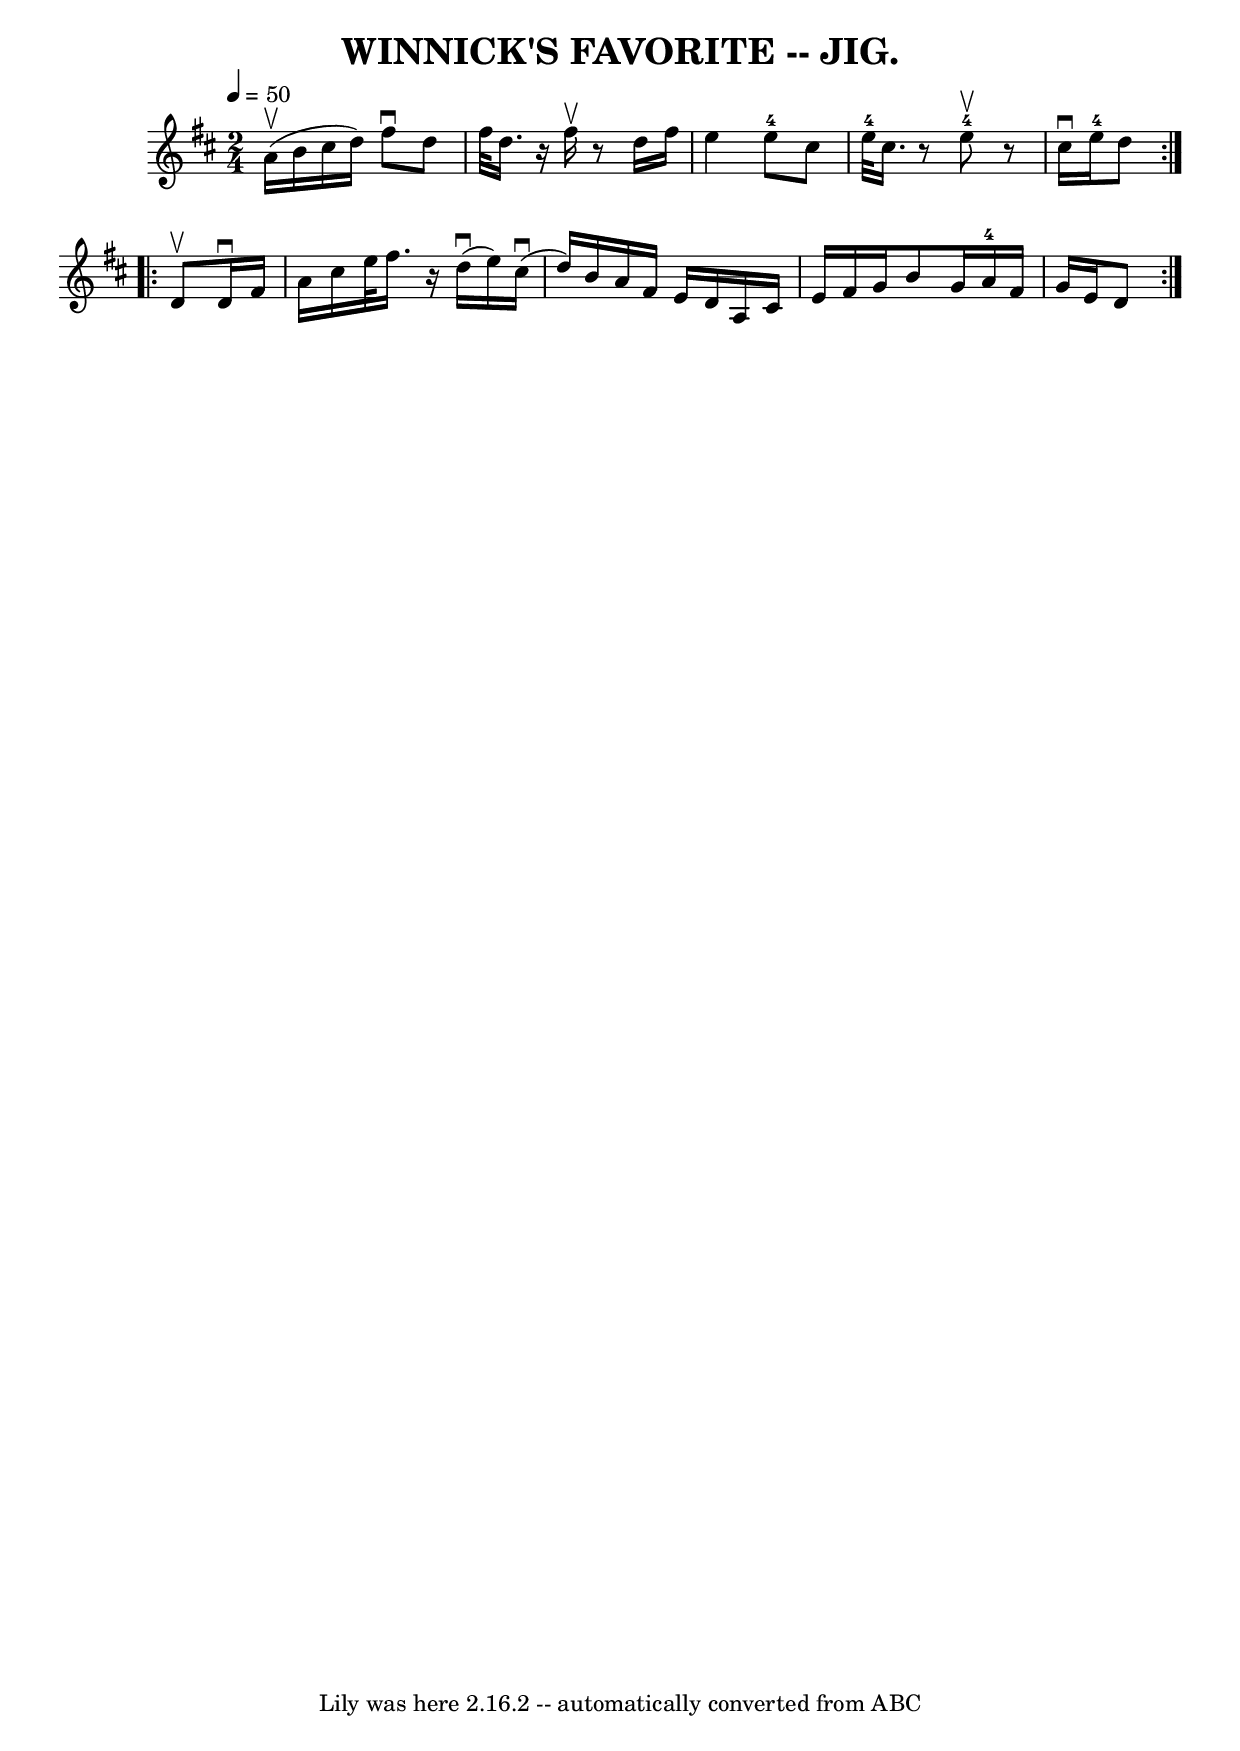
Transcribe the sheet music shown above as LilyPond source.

\version "2.16.2"
\include "Mammoth.ily"
\header {
  %% book = "Coles pg. 82.3"
  crossRefNumber = "1"
  footnotes = ""
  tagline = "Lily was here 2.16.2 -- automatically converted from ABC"
  title = "WINNICK'S FAVORITE -- JIG."

}
voicedefault =  {



  \repeat volta 2 {

    \time 2/4 \tempo  4=50
    
    \key d \major
    a'16 (^\upbow b'16 cis''16 d''16)   |
    
    fis''8^\downbow d''8 fis''32 d''16.    r16 fis''16^\upbow |
    
    r8 d''16 fis''16 e''4    |
    e''8-4 cis''8 e''32-4 cis''16.    r8 e''8-4^\upbow   |
    r8 cis''16^\downbow  
    e''16-4 d''8  
  }     
  \repeat volta 2 {
    d'8^\upbow   |
    d'16^\downbow fis'16 a'16 cis''16 e''32 fis''16.    r16 d''16 
    (^\downbow |
    e''16) cis''16 (^\downbow d''16) b'16    
    a'16 fis'16 e'16 d'16    |
    a16 cis'16 e'16 fis'16    
    g'16 b'8 g'16  |
    a'16-4 fis'16 g'16 e'16 d'8  
  }   

}

\score{
  <<

    \context Staff="default"
    {
      \voicedefault 
      
    }

  >>
  \layout {
    
  }
  \midi {
  }

}
